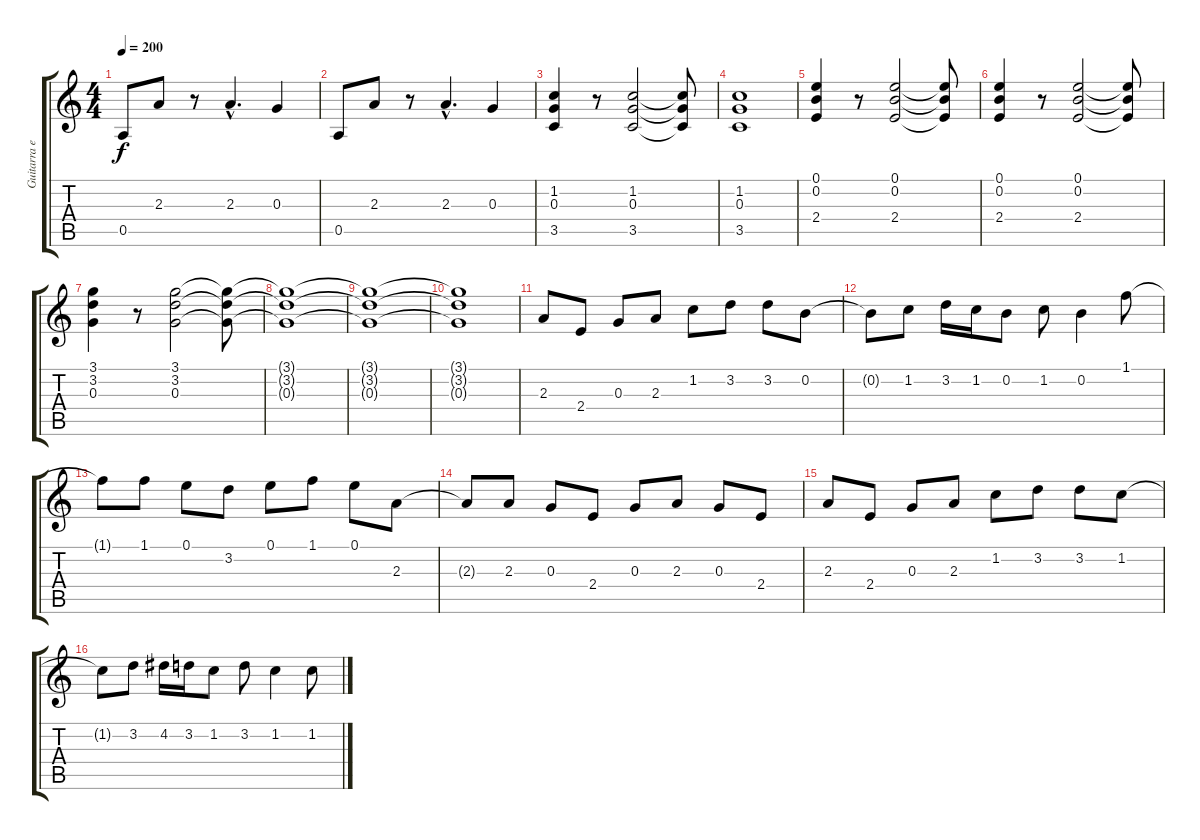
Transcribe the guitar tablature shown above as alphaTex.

\track ("Guitarra eléctrica" "Guitarra e") {instrument distortionguitar}
\staff {score tabs}
\tuning (E4 B3 G3 D3 A2 E2) {hide}
\ts (4 4)
\tempo 200
\clef g2
\ks c
0.5.8{dy f} 2.3.8 r.8 2.3{hac}.4{d} 0.3.4 |
0.5.8 2.3.8 r.8 2.3{hac}.4{d} 0.3.4 |
(1.2 0.3 3.5).4 r.8 (1.2 0.3 3.5).2 (1.2{t} 0.3{t} 3.5{t}).8 |
(1.2 0.3 3.5).1 |
(0.1 0.2 2.4).4 r.8 (0.1 0.2 2.4).2 (0.1{t} 0.2{t} 2.4{t}).8 |
(0.1 0.2 2.4).4 r.8 (0.1 0.2 2.4).2 (0.1{t} 0.2{t} 2.4{t}).8 |
(3.1 3.2 0.3).4 r.8 (3.1 3.2 0.3).2 (3.1{t} 3.2{t} 0.3{t}).8 |
(3.1{t} 3.2{t} 0.3{t}).1 |
(3.1{t} 3.2{t} 0.3{t}).1 |
(3.1{t} 3.2{t} 0.3{t}).1 |
2.3.8 2.4.8 0.3.8 2.3.8 1.2.8 3.2.8 3.2.8 0.2.8 |
0.2{t}.8 1.2.8 3.2.16 1.2.16 0.2.8 1.2.8 0.2.4 1.1.8 |
1.1{t}.8 1.1.8 0.1.8 3.2.8 0.1.8 1.1.8 0.1.8 2.3.8 |
2.3{t}.8 2.3.8 0.3.8 2.4.8 0.3.8 2.3.8 0.3.8 2.4.8 |
2.3.8 2.4.8 0.3.8 2.3.8 1.2.8 3.2.8 3.2.8 1.2.8 |
1.2{t}.8 3.2.8 4.2.16 3.2.16 1.2.8 3.2.8 1.2.4 1.2.8
